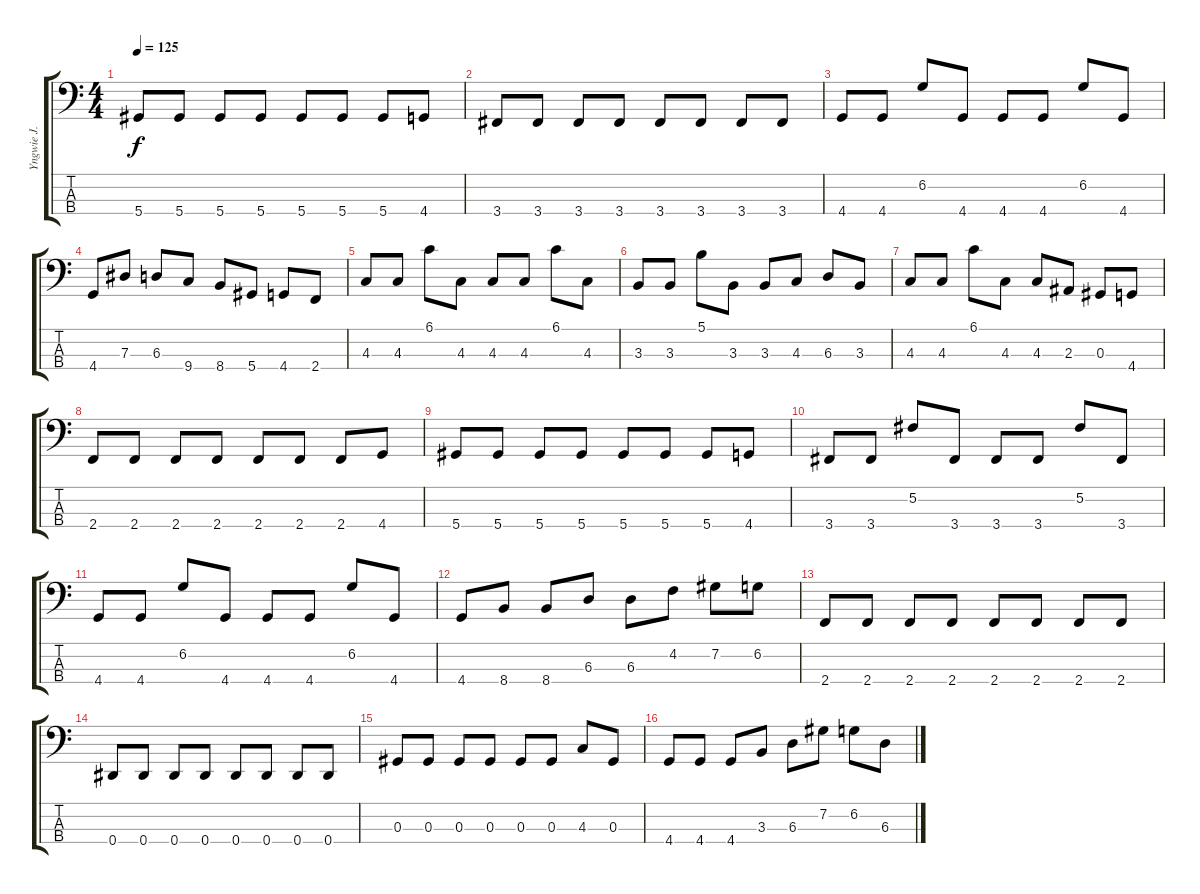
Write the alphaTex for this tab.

\track ("Yngwie J. Malmsteen" "Yngwie J. ") {instrument electricbassfinger}
\staff {score tabs}
\tuning (Gb2 Db2 Ab1 Eb1) {hide}
\ts (4 4)
\tempo 125
\clef f4
\ks c
5.4.8{dy f} 5.4.8 5.4.8 5.4.8 5.4.8 5.4.8 5.4.8 4.4.8 |
3.4.8 3.4.8 3.4.8 3.4.8 3.4.8 3.4.8 3.4.8 3.4.8 |
4.4.8 4.4.8 6.2.8 4.4.8 4.4.8 4.4.8 6.2.8 4.4.8 |
4.4.8 7.3.8 6.3.8 9.4.8 8.4.8 5.4.8 4.4.8 2.4.8 |
4.3.8 4.3.8 6.1.8 4.3.8 4.3.8 4.3.8 6.1.8 4.3.8 |
3.3.8 3.3.8 5.1.8 3.3.8 3.3.8 4.3.8 6.3.8 3.3.8 |
4.3.8 4.3.8 6.1.8 4.3.8 4.3.8 2.3.8 0.3.8 4.4.8 |
2.4.8 2.4.8 2.4.8 2.4.8 2.4.8 2.4.8 2.4.8 4.4.8 |
5.4.8 5.4.8 5.4.8 5.4.8 5.4.8 5.4.8 5.4.8 4.4.8 |
3.4.8 3.4.8 5.2.8 3.4.8 3.4.8 3.4.8 5.2.8 3.4.8 |
4.4.8 4.4.8 6.2.8 4.4.8 4.4.8 4.4.8 6.2.8 4.4.8 |
4.4.8 8.4.8 8.4.8 6.3.8 6.3.8 4.2.8 7.2.8 6.2.8 |
2.4.8 2.4.8 2.4.8 2.4.8 2.4.8 2.4.8 2.4.8 2.4.8 |
0.4.8 0.4.8 0.4.8 0.4.8 0.4.8 0.4.8 0.4.8 0.4.8 |
0.3.8 0.3.8 0.3.8 0.3.8 0.3.8 0.3.8 4.3.8 0.3.8 |
4.4.8 4.4.8 4.4.8 3.3.8 6.3.8 7.2.8 6.2.8 6.3.8
